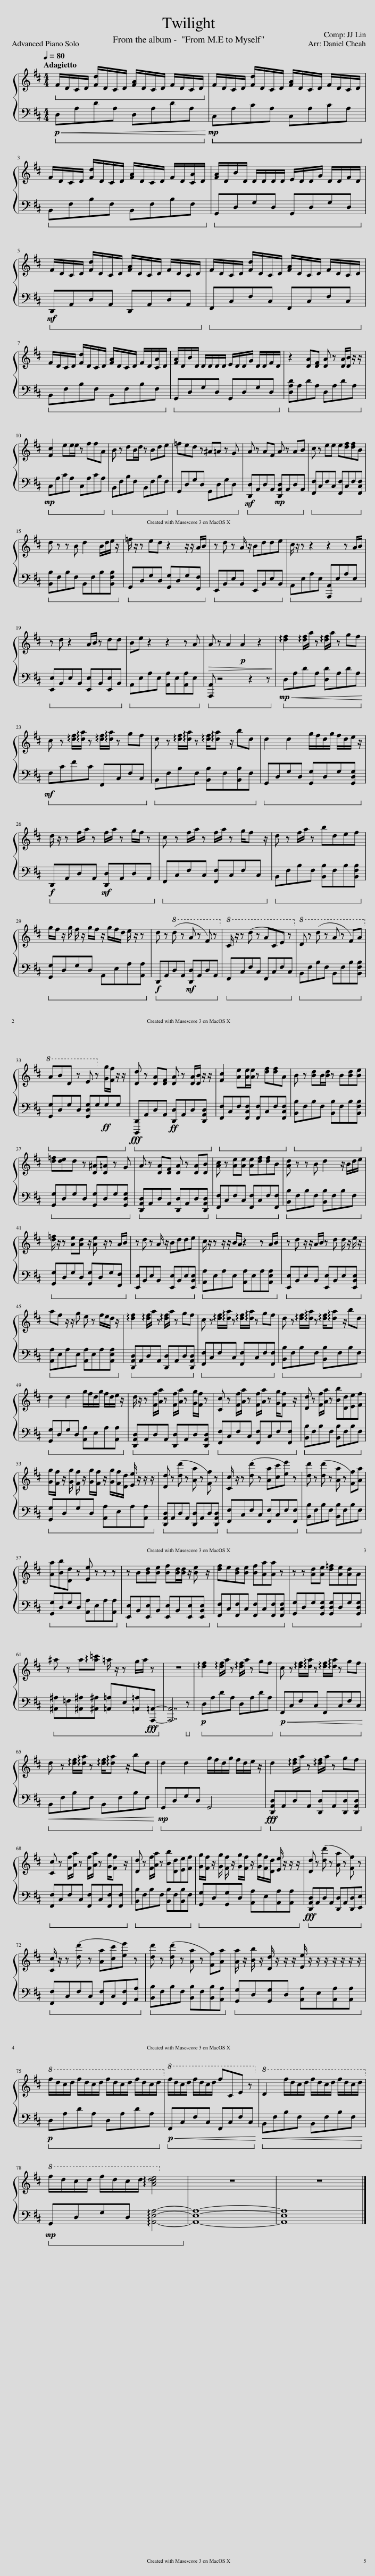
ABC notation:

X:1
%%score { 1 | 2 }
L:1/8
Q:1/4=80
M:4/4
I:linebreak $
K:D
V:1 treble
V:2 bass
V:1
!ped! F/!ped!D/C/D/ [Fd]/D/C/D/ [FA]/D/C/D/ F/D/C/D/!ped-up! | F/!ped!D/C/D/ [Fd]/D/C/D/ [FA]/D/C/D/ F/D/C/D/!ped-up! |$ F/!ped!D/C/D/ [Fd]/D/C/D/ [FA]/D/C/D/ F/D/[CA]/D/!ped-up! | [FA]/!ped!D/B/D/ D/D/D/D/ E/D/D/G/ D/D/F/D/!ped-up! |$ F/!ped!D/C/D/ [Fd]/D/C/D/ [FA]/D/C/D/ F/D/C/D/!ped-up! | %5
 F/!ped!D/C/D/ [Fd]/D/C/D/ [FA]/D/C/D/ F/D/C/D/!ped-up! |$ F/!ped!D/C/D/ [Fd]/D/C/D/ [FA]/D/C/D/ F/D/[CA]/D/!ped-up! | [FA]/!ped!D/B/D/ D/D/D/D/ E/D/D/G/ D/D/F/D/!ped-up! | z2!ped! [DA][DF] [DA] z [DA]/[DB]/ z/ z/!ped-up! |$ [Fc]2!ped! ee/e/ z ffA!ped-up! | %10
 B!ped! z dB/d/ z Bde!ped-up! | =f!ped!ed z ^A=A z G!ped-up! | A!ped! z AF A z AB!ped-up! | c!ped! z ee e[df][df]B!ped-up! |$ d!ped! z z B d2 B/d/e/ z/!ped-up! | %15
 =f/!ped! z/ z ed z2 z/ z/ A/B/!ped-up! | z!ped! d z A/ z/ Bdde!ped-up! | c/!ped! z/ z z2 z2 z A/B/!ped-up! |$ z!ped! d z2 A/B/ z dd!ped-up! | B!ped!e z2 z2 z A!ped-up! | %20
!>(! A!ped! z A2!p! A2 z2!>)!!ped-up! | !arpeggio![df]2!ped! !arpeggio![df]/a/ z !arpeggio![df]/a/ z gf!ped-up! |$ c!ped! z !arpeggio![df]/!arpeggio![da]/ z !arpeggio![df]/!arpeggio![da]/ z gf!ped-up! | d!ped! z !arpeggio![df]/!arpeggio![da]/ z !arpeggio![df]/!arpeggio![da] z/ bd!ped-up! | d2!ped! d2 g/f/d/g/ f/d/e/ z/!ped-up! |$ %25
 d/!ped! z/ z f/a/ z f/a/ z g/f/ z!ped-up! | c!ped! z f/a/ z f/a/ z g/f z/!ped-up! | d!ped! z f/a/ z bdef!ped-up! |$ g/!ped!f/ z/ g/ f/ z/ g/f/ z/ g/f/d/ e/ z/ z!ped-up! | d!ped! z!8va(! (d' z a z f) z!8va)!!ped-up! | %30
!8va(! c/!ped! z/ z (d' z ace) z!8va)!!ped-up! |!8va(! d!ped! z (d' z a z f)a!8va)!!ped-up! |$!8va(! a!ped!bd z e z [gg']/[ff']/ z/ z/!8va)!!ped-up! | [Dd]!ped! z [DA][DF] [DA] z [DA]/[DB]/ z/ z/!ped-up! | [Fc]2!ped! [Ae][Ae]/[Ae]/ z [df][df]A!ped-up! | %35
 B!ped! z [Bd]B/[Bd]/ z B[Bd][Be]!ped-up! |$ [d=f]!ped![de]d z [D^A][D=A] z G!ped-up! | A!ped! z [DA][DF] [DA] z [DA][DB]!ped-up! | [Ac]!ped! z [Ae][Ae] [Ae][df][df]B!ped-up! | [Ad]!ped! z z B d2 z/ B/d/e/!ped-up! |$ %40
 [d=f]/!ped! z/ z [Ae][Ad] z/ [Ae] z/ z A/B/!ped-up! | z!ped! d z A/ z/ Bdde!ped-up! | c/!ped! z/ z z/ z/ B/A/ z2 z A/B/!ped-up! | z!ped! d z/ z/ A/B/ z d d/ z/ e/ z/!ped-up! |$ a!ped!f z/ z/ g e z f/e/d/ z/!ped-up! | %45
 !arpeggio![df]2!ped! !arpeggio![df]/a/ z !arpeggio![df]/a/ z gf!ped-up! | c!ped! z !arpeggio![df]/!arpeggio![da]/ z !arpeggio![df]/!arpeggio![da]/ z gf!ped-up! | d!ped! z !arpeggio![df]/!arpeggio![da]/ z !arpeggio![df]/!arpeggio![da] z/ bd!ped-up! |$ d2!ped! d2 g/f/d/g/ f/d/e/ z/!ped-up! | d/!ped! z/ z [Ff]/[Aa]/ z [Ff]/[Aa]/ z [Gg]/[Ff]/ z!ped-up! | %50
 [Cc]!ped! z [Ff]/[Aa]/ z [Ff]/[Aa]/ z [Gg]/[Ff] z/!ped-up! | [Dd]!ped! z [Ff]/[Aa]/ z [Bb][Dd][Ee][Ff]!ped-up! |$ [Gg]/!ped![Ff]/ z/ [Gg]/ [Ff]/ z/ [Gg]/[Ff]/ z/ [Gg]/[Ff]/[Dd]/ [Ee]/ z/ z/ z/!ped-up! | [Dd]!ped! z ([dd'] z [Aa] z [Ff]) z!ped-up! | [Cc]/!ped! z/ z ([dd'] z [Aa][cc'][ee']) z!ped-up! | %55
 [dd']!ped! z ([dd'] z [Aa] z [Ff])[Aa]!ped-up! |$ [Aa]!ped![Bb][Dd] z [Ee] z z z!ped-up! | z!ped! B[Bd][Be] [Bf][Bd]/[Bd]/ z/ [Be] z/!ped-up! | [df]!ped!e[Bd][Be] [Bf][Aa][Aa] z!ped-up! | z!ped! z [Ad][Ae] [d=f][Ae][Ad]A!ped-up! |$ %60
 ^a!ped! z a!arpeggio![a=c'] =a/ z/ z g/a/ z!ped-up! | z8!ped!!ped-up! | !arpeggio![df]2!ped! !arpeggio![df]/a/ z !arpeggio![df]/a/ z gf!ped-up! | c!ped! z !arpeggio![df]/!arpeggio![da]/ z !arpeggio![df]/!arpeggio![da]/ z gf!ped-up! |$ d!ped! z !arpeggio![df]/!arpeggio![da]/ z !arpeggio![df]/!arpeggio![da] z/ bd!ped-up! | %65
 d2!ped! d2 g/f/d/g/ f/d/e/ z/!ped-up! | d2!ped! !arpeggio![df]/a/ z !arpeggio![df]/a/ z gf!ped-up! |$ [Cc]!ped! z [Ff]/[Aa]/ z [Ff]/[Aa]/ z [Gg]/[Ff] z/!ped-up! | [Dd]!ped! z [Ff]/[Aa]/ z [Bb][Dd][Ee][Ff]!ped-up! | [Gg]/!ped![Ff]/ z/ [Gg]/ [Ff]/ z/ [Gg]/[Ff]/ z/ [Gg]/[Ff]/[Dd]/ [Ee]/ z/ z/ z/!ped-up! | %70
 [Dd]!ped! z ([dd'] z [Aa] z [Ff]) z!ped-up! |$ [Cc]/!ped! z/ z ([dd'] z [Aa][cc'][ee']) z!ped-up! | [dd']!ped! z ([dd'] z [Aa] z [Ff])[Aa]!ped-up! | [Aa]/!ped! z/ [Bb]/ z/ [Dd]/ z/ z/ z/ [Ee]/ z/ z/ z/ z/ z/ z/ z/!ped-up! |$!8va(! f'/!ped!d'/c'/d'/ f'/d'/c'/d'/ f'/d'/c'/d'/ f'/d'/c'/d'/!8va)!!ped-up! | %75
!8va(! f'/!ped!d'/c'/d'/ f'/d'/c'/d'/ f'ce z!8va)!!ped-up! |!8va(! d2!ped! f'/d'/c'/d'/ f'/d'/c'/d'/ f'/d'/c'/d'/!8va)!!ped-up! |$!8va(! f'/!ped!d'/c'/d'/ f'/d'/c'/d'/ !arpeggio![ac'd'e']4!8va)!!ped-up! | z8 | z8 |] %80
V:2
!p!!<(! D,A,DA, D,A,DA,!<)! |!mp! C,A,CA, C,A,CA, |$ B,,F,B,F, B,,F,B,F, | G,,D,G,D, G,,D,G,D, |$!mf! D,,A,,D,A,, D,,A,,D,A,, | %5
 F,,C,F,C, F,,C,F,C, |$ B,,F,B,F, B,,F,B,F, | G,,D,G,D, G,,D,G,D, | [D,A,D]A,DA, D,A,DA, |$!mp! C,A,CA, C,A,CA, | %10
 B,,F,B,F, B,,F,B,F, | G,,D,G,D, G,,D,G,D, |!mf! [D,,D,]A,,D,A,,!mp! [D,,A,,D,]A,,D,A,, | [F,,F,]C,F,C, [F,,F,]C,F,[F,,C,F,] |$ [B,,B,]F,B,F, B,,F,B,[B,,F,B,] | %15
 G,,D,G,D, [G,,G,]D,G,[F,,F,] | E,,B,,E,B,, E,,B,,E,B,, | A,,E,A,E, [A,,,A,,]E,A,E, |$ [E,,E,]B,,E,B,, [E,,E,]B,,[E,,E,]B,, | A,,E,A,E, [A,,A,]E,[A,,A,]E, | %20
 [A,,,A,,] z4 z2 z |!mp!!<(! D,A,DA, [D,D]A,DA,!<)! |$!mf! F,CFC F,,C,F,C, | B,,F,B,F, [B,,B,]F,[B,,B,]F, | G,,D,G,D, [G,,G,]D,G,[G,,D,G,] |$ %25
!f! D,,A,,D,A,,!mf! [D,,D,]A,,D,A,, | F,,C,F,C, [F,,F,]C,F,C, | B,,F,B,F, [B,,B,]F,B,[B,,F,B,] |$ [G,,G,]D,G,D, A,,E,A,[A,,A,] |!f! D,,A,,D,A,,!mf! [D,,D,]A,,D,A,, | %30
 F,,C,F,C, F,,C,F,C, | B,,F,B,F, B,,F,B,[B,,F,B,] |$ [G,,G,]D,G,D, [G,,D,G,]G,!ff!G,G, |!fff! [D,,,D,,]A,,D,A,,!ff! [D,,D,]A,,D,[D,,A,,D,] | [F,,F,]C,F,[F,,C,F,] [F,,F,]C,F,[F,,C,F,] | %35
 [B,,B,]F,B,F, [B,,B,]F,B,[B,,F,B,] |$ [G,,G,]D,G,D, [G,,G,]D,G,[G,,D,G,] | [D,,A,,D,]A,,D,A,, [D,,D,]A,,D,[D,,A,,D,] | [F,,F,]C,F,C, [F,,F,]C,F,[F,,F,] | [B,,B,]F,B,F, [B,,B,]F,B,F, |$ %40
 [G,,G,]D,G,D, [G,,G,]D,G,[F,,F,] | [E,,E,]B,,E,B,, [E,,E,]B,,E,[E,,B,,E,] | [A,,A,]E,A,E, [A,,A,]E,A,[A,,E,A,] | [E,,E,]B,,E,B,, [E,,E,]B,,E,[E,,B,,E,] |$ [A,,A,]E,A,E, [A,,A,]E,A,[A,,E,A,] | %45
 [D,,A,,D,]A,,D,A,, [D,,D,]A,,D,[D,,A,,D,] | [F,,F,]C,F,C, [F,,F,]C,F,[F,,F,] | [B,,B,]F,B,F, [B,,B,]F,B,F, |$ [G,,G,]D,G,D, [A,,A,]E,A,[A,,A,] | [D,,A,,D,]A,,D,A,, [D,,D,]A,,D,[D,,A,,D,] | %50
 [F,,F,]C,F,C, [F,,F,]C,F,[F,,F,] | [B,,B,]F,B,F, [B,,B,]F,B,F, |$ [G,,G,]D,G,D, [A,,A,]E,A,[A,,A,] | [D,,A,,D,]A,,D,A,, [D,,D,]A,,D,[D,,A,,D,] | [F,,F,]C,F,C, [F,,F,]C,F,[F,,F,] | %55
 [B,,B,]F,B,F, [B,,B,]F,B,F, |$ [G,,G,]D,G,D, [A,,A,]E,A,[A,,A,] | [E,,E,]B,,[E,,E,]B,, [E,,E,]B,,[E,,E,][E,,B,,E,] | [F,,F,]C,[F,,F,]C, [F,,F,]C,[F,,F,][F,,C,F,] | [G,,G,]D,G,[G,,D,G,] [G,,D,G,]D,G,[G,,D,G,] |$ %60
 [^A,,^A,]=F,[^A,,^A,][^A,,^A,] [=A,,=A,]E,[=A,,=A,]!fff![A,,,=A,,]- | [A,,,A,,]7 z |!p! D,A,DA, D,A,DA, |!p!!<(! F,,C,F,C, F,,C,F,C,!<)! |$!<(! B,,F,B,F, B,,F,B,F,!<)! | %65
!mp! G,,D,G,D, G,,4 |!fff! [D,,A,,D,]A,,D,A,, [D,,D,]A,,[D,,D,][D,,A,,D,] |$ [F,,F,]C,F,C, [F,,F,]C,[F,,F,][F,,F,] | [B,,B,]F,B,F, [B,,B,]F,[B,,B,]F, | [G,,G,]D,[G,,G,]D, [A,,A,]E,[A,,A,][A,,A,] | %70
!fff! [D,,A,,D,]A,,D,A,, [D,,D,]A,,[D,,D,][E,,E,] |$ [F,,F,]C,F,C, [F,,F,]C,[F,,F,][A,,A,] | [B,,B,]F,B,F, [B,,B,]F,[B,,B,][A,,A,] | [G,,G,]D,[G,,G,]D, [A,,A,]E,[A,,A,][A,,A,] |$!p! D,A,DA, D,A,DA, | %75
!p!!<(! F,,C,F,C, F,,C,F,C,!<)! |!<(! B,,F,B,F, B,,F,B,F,!<)! |$!mp! G,,D,G,D, !arpeggio![A,,E,A,]4- | [A,,E,A,]8- | [A,,E,A,]8 |] %80
